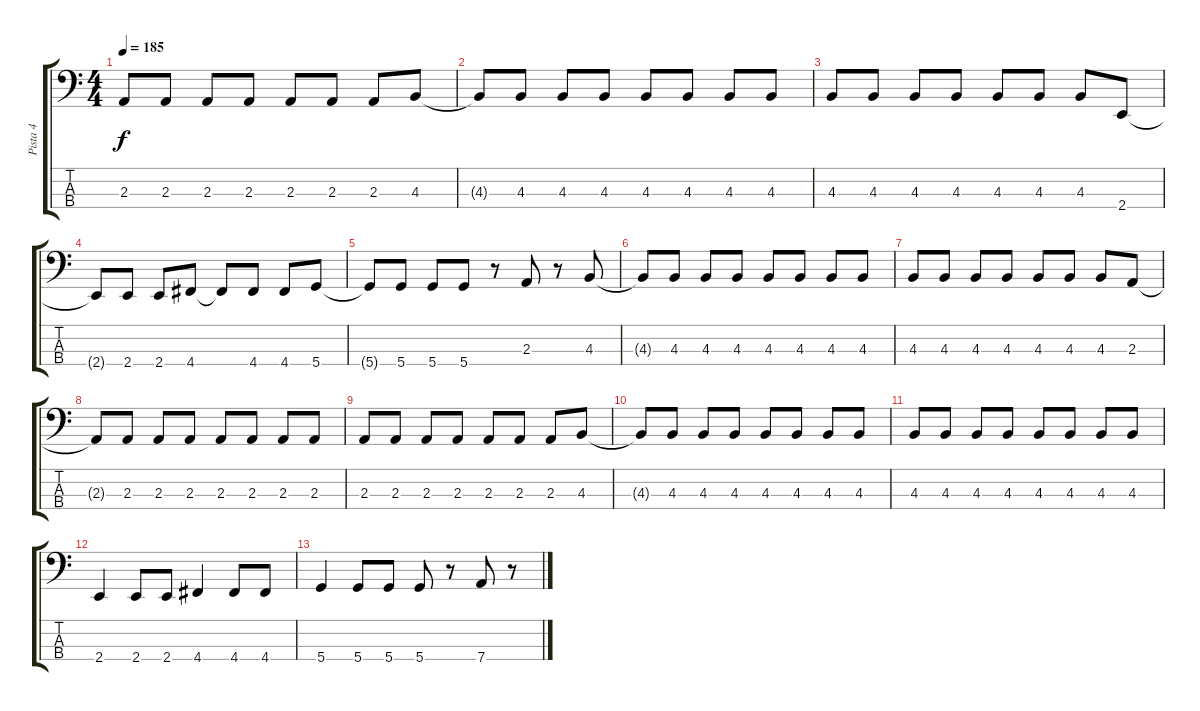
\track ("Pista 4" "Pista 4") {instrument electricbasspick}
\staff {score tabs}
\tuning (F2 C2 G1 D1) {hide}
\ts (4 4)
\tempo 185
\clef f4
\ks c
2.3.8{dy f} 2.3.8 2.3.8 2.3.8 2.3.8 2.3.8 2.3.8 4.3.8 |
4.3{t}.8 4.3.8 4.3.8 4.3.8 4.3.8 4.3.8 4.3.8 4.3.8 |
4.3.8 4.3.8 4.3.8 4.3.8 4.3.8 4.3.8 4.3.8 2.4.8 |
2.4{t}.8 2.4.8 2.4.8 4.4.8 4.4{t}.8 4.4.8 4.4.8 5.4.8 |
5.4{t}.8 5.4.8 5.4.8 5.4.8 r.8 2.3.8 r.8 4.3.8 |
4.3{t}.8 4.3.8 4.3.8 4.3.8 4.3.8 4.3.8 4.3.8 4.3.8 |
4.3.8 4.3.8 4.3.8 4.3.8 4.3.8 4.3.8 4.3.8 2.3.8 |
2.3{t}.8 2.3.8 2.3.8 2.3.8 2.3.8 2.3.8 2.3.8 2.3.8 |
2.3.8 2.3.8 2.3.8 2.3.8 2.3.8 2.3.8 2.3.8 4.3.8 |
4.3{t}.8 4.3.8 4.3.8 4.3.8 4.3.8 4.3.8 4.3.8 4.3.8 |
4.3.8 4.3.8 4.3.8 4.3.8 4.3.8 4.3.8 4.3.8 4.3.8 |
2.4.4 2.4.8 2.4.8 4.4.4 4.4.8 4.4.8 |
5.4.4 5.4.8 5.4.8 5.4.8 r.8 7.4.8 r.8
